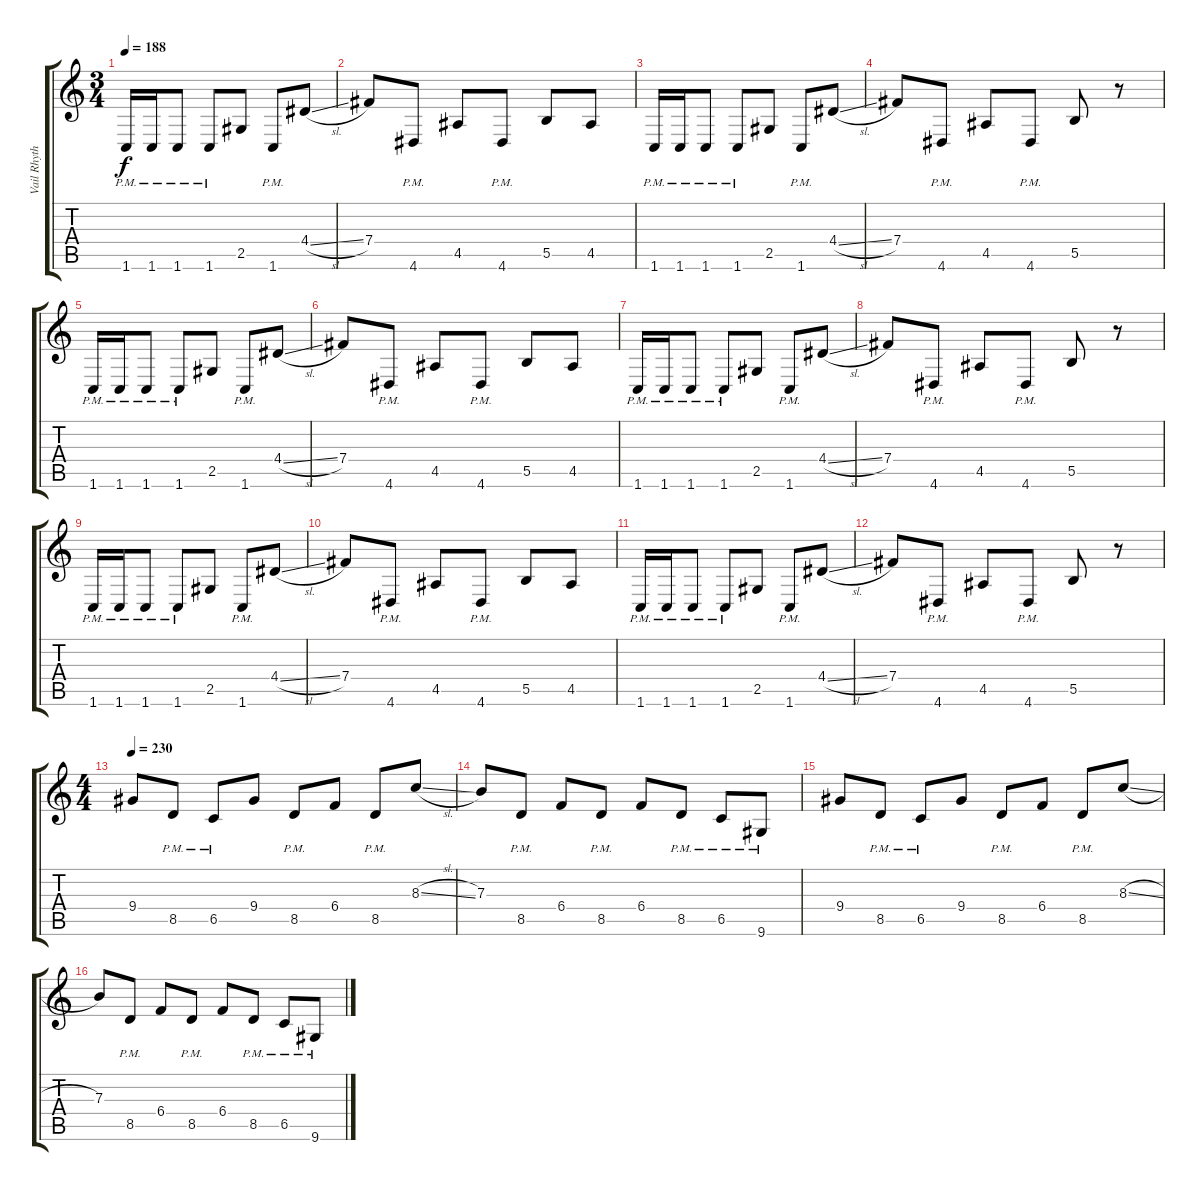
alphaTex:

\track ("Vail Rhythm" "Vail Rhyth") {instrument overdrivenguitar}
\staff {score tabs}
\tuning (Db4 Ab3 E3 B2 Gb2 B1) {hide}
\ts (3 4)
\tempo 188
\clef g2
\ks c
1.6{pm}.16{dy f} 1.6{pm}.16 1.6{pm}.8 1.6{pm}.8 2.5.8 1.6{pm}.8 4.4{sl}.8 |
7.4.8 4.6{pm}.8 4.5.8 4.6{pm}.8 5.5.8 4.5.8 |
1.6{pm}.16 1.6{pm}.16 1.6{pm}.8 1.6{pm}.8 2.5.8 1.6{pm}.8 4.4{sl}.8 |
7.4.8 4.6{pm}.8 4.5.8 4.6{pm}.8 5.5.8 r.8 |
1.6{pm}.16 1.6{pm}.16 1.6{pm}.8 1.6{pm}.8 2.5.8 1.6{pm}.8 4.4{sl}.8 |
7.4.8 4.6{pm}.8 4.5.8 4.6{pm}.8 5.5.8 4.5.8 |
1.6{pm}.16 1.6{pm}.16 1.6{pm}.8 1.6{pm}.8 2.5.8 1.6{pm}.8 4.4{sl}.8 |
7.4.8 4.6{pm}.8 4.5.8 4.6{pm}.8 5.5.8 r.8 |
1.6{pm}.16 1.6{pm}.16 1.6{pm}.8 1.6{pm}.8 2.5.8 1.6{pm}.8 4.4{sl}.8 |
7.4.8 4.6{pm}.8 4.5.8 4.6{pm}.8 5.5.8 4.5.8 |
1.6{pm}.16 1.6{pm}.16 1.6{pm}.8 1.6{pm}.8 2.5.8 1.6{pm}.8 4.4{sl}.8 |
7.4.8 4.6{pm}.8 4.5.8 4.6{pm}.8 5.5.8 r.8 |
\ts (4 4)
\tempo 230
9.4.8 8.5{pm}.8 6.5{pm}.8 9.4.8 8.5{pm}.8 6.4.8 8.5{pm}.8 8.3{sl}.8 |
7.3.8 8.5{pm}.8 6.4.8 8.5{pm}.8 6.4.8 8.5{pm}.8 6.5{pm}.8 9.6{pm}.8 |
9.4.8 8.5{pm}.8 6.5{pm}.8 9.4.8 8.5{pm}.8 6.4.8 8.5{pm}.8 8.3{sl}.8 |
7.3.8 8.5{pm}.8 6.4.8 8.5{pm}.8 6.4.8 8.5{pm}.8 6.5{pm}.8 9.6{pm}.8
